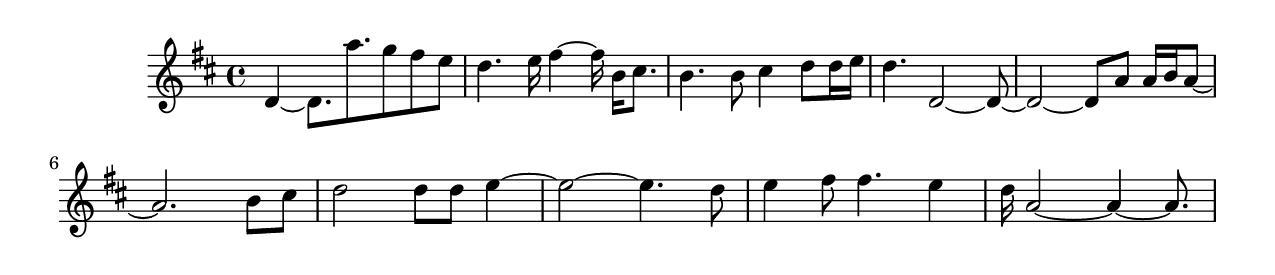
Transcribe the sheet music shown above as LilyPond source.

#(set-default-paper-size "letter")

<<

\new ChordNames {
    \set majorSevenSymbol = \markup { maj7 } 
    \set additionalPitchPrefix = #"add"
    \chordmode {
        s16*160
    }
}

\new Staff { 
    {
        \clef treble
        \key d \major
        \time 4/4
        
        d'4~ d'8. a''8. g''8 fis''8 e''8 | d''4. e''16 fis''4~ fis''16 b'16 cis''8. | b'4. b'8 cis''4 d''8 d''16 e''16 | d''4. d'2~ d'8~ | d'2~ d'8 a'8 a'16 b'16 a'8~ | a'2. b'8 cis''8 | d''2 d''8 d''8 e''4~ | e''2~ e''4. d''8 | e''4 fis''8 fis''4. e''4 | d''16 a'2~ a'4~ a'8.
    }
}

>>

\version "2.18.2"